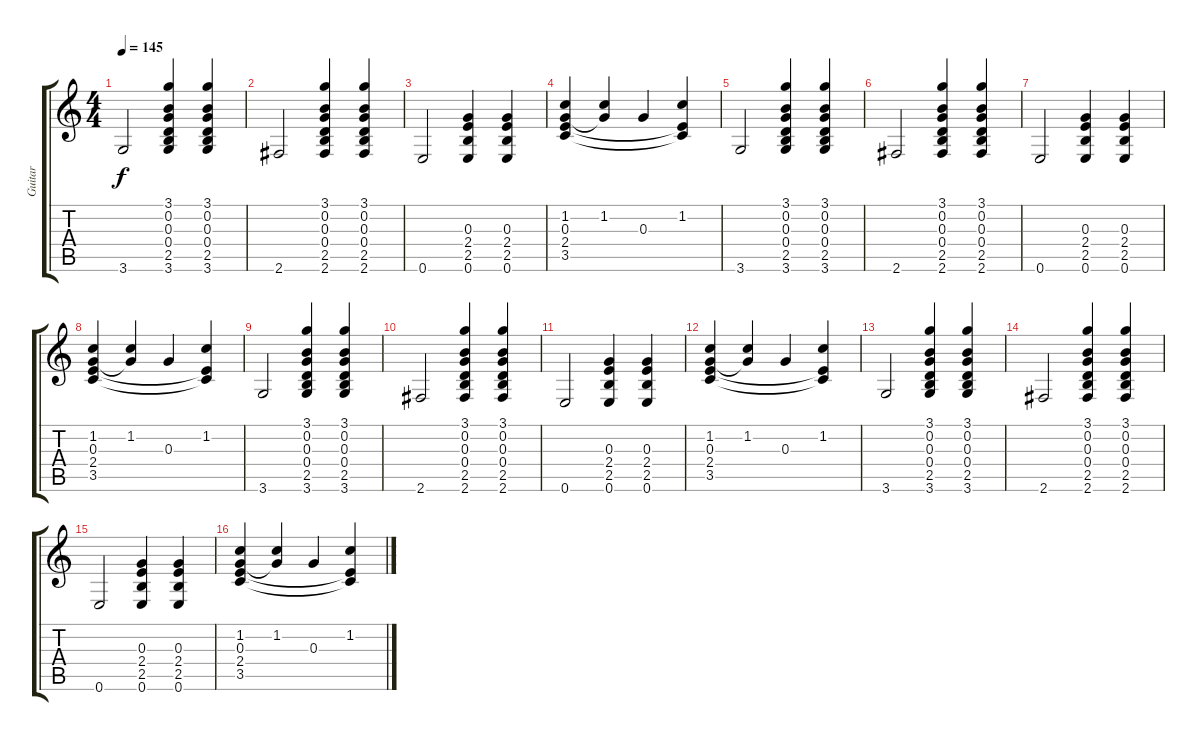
\track ("Guitar" "Guitar") {instrument electricguitarjazz}
\staff {score tabs}
\tuning (E4 B3 G3 D3 A2 E2) {hide}
\ts (4 4)
\tempo 145
\clef g2
\ks c
3.6.2{dy f} (3.1 0.2 0.3 0.4 2.5 3.6).4 (3.1 0.2 0.3 0.4 2.5 3.6).4 |
2.6.2 (3.1 0.2 0.3 0.4 2.5 2.6).4 (3.1 0.2 0.3 0.4 2.5 2.6).4 |
0.6.2 (0.3 2.4 2.5 0.6).4 (0.3 2.4 2.5 0.6).4 |
(1.2 0.3 2.4 3.5).4 (1.2 0.3{t}).4 0.3.4 (1.2 2.4{t} 3.5{t}).4 |
3.6.2 (3.1 0.2 0.3 0.4 2.5 3.6).4 (3.1 0.2 0.3 0.4 2.5 3.6).4 |
2.6.2 (3.1 0.2 0.3 0.4 2.5 2.6).4 (3.1 0.2 0.3 0.4 2.5 2.6).4 |
0.6.2 (0.3 2.4 2.5 0.6).4 (0.3 2.4 2.5 0.6).4 |
(1.2 0.3 2.4 3.5).4 (1.2 0.3{t}).4 0.3.4 (1.2 2.4{t} 3.5{t}).4 |
3.6.2 (3.1 0.2 0.3 0.4 2.5 3.6).4 (3.1 0.2 0.3 0.4 2.5 3.6).4 |
2.6.2 (3.1 0.2 0.3 0.4 2.5 2.6).4 (3.1 0.2 0.3 0.4 2.5 2.6).4 |
0.6.2 (0.3 2.4 2.5 0.6).4 (0.3 2.4 2.5 0.6).4 |
(1.2 0.3 2.4 3.5).4 (1.2 0.3{t}).4 0.3.4 (1.2 2.4{t} 3.5{t}).4 |
3.6.2 (3.1 0.2 0.3 0.4 2.5 3.6).4 (3.1 0.2 0.3 0.4 2.5 3.6).4 |
2.6.2 (3.1 0.2 0.3 0.4 2.5 2.6).4 (3.1 0.2 0.3 0.4 2.5 2.6).4 |
0.6.2 (0.3 2.4 2.5 0.6).4 (0.3 2.4 2.5 0.6).4 |
(1.2 0.3 2.4 3.5).4 (1.2 0.3{t}).4 0.3.4 (1.2 2.4{t} 3.5{t}).4
